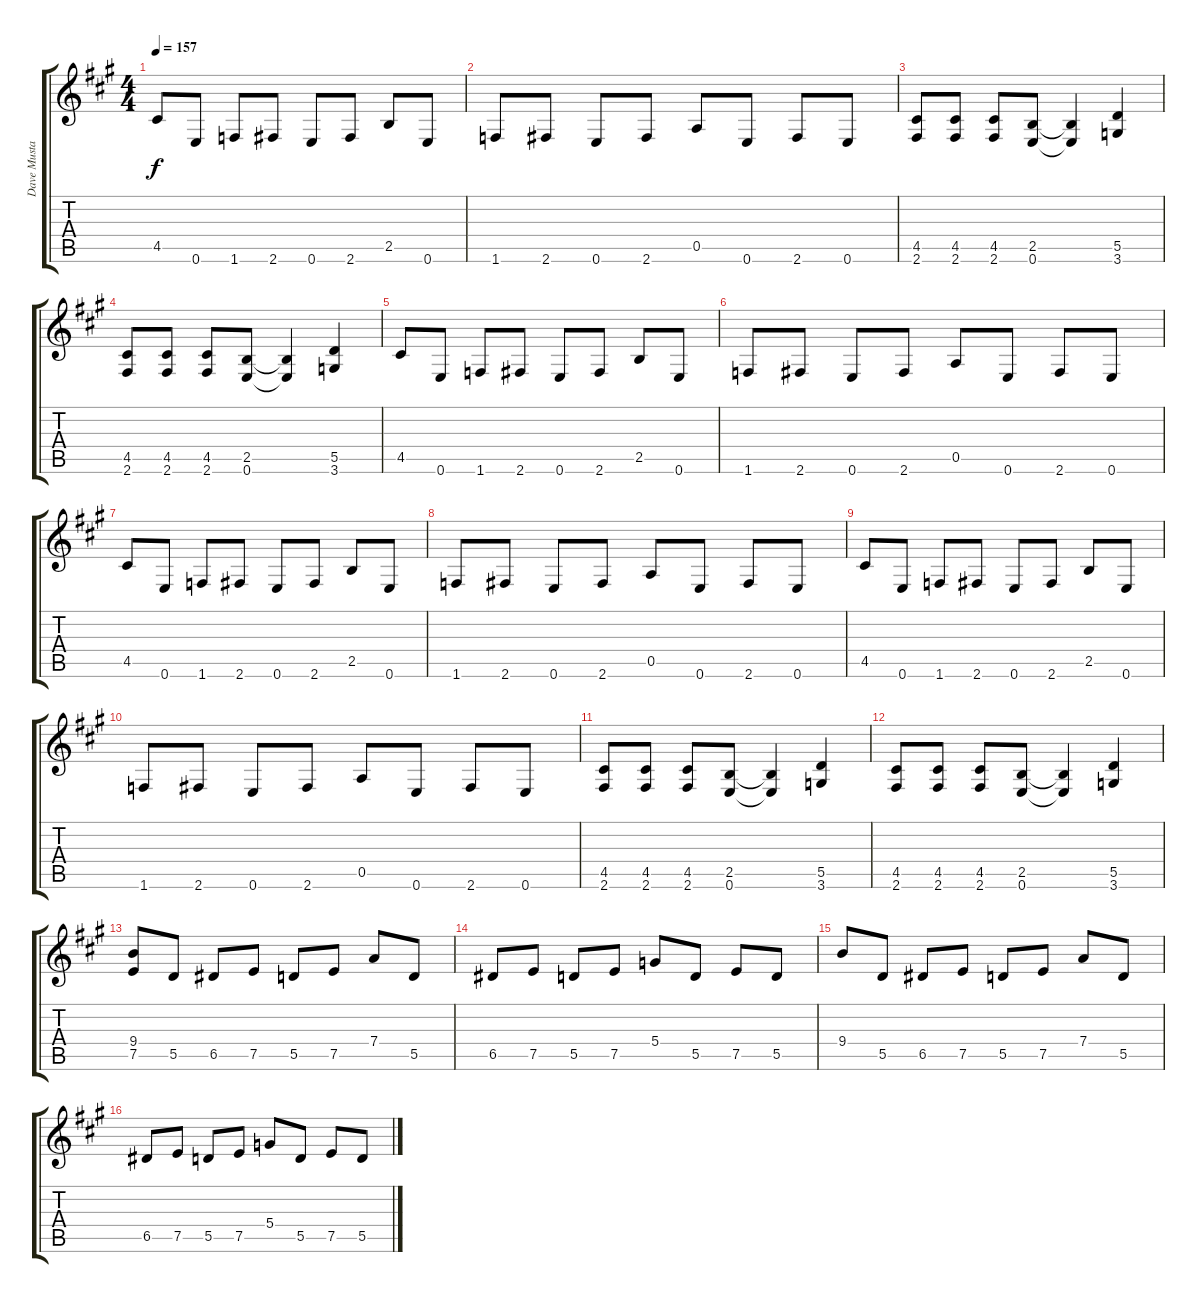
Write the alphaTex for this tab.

\track ("Dave Mustaine" "Dave Musta") {instrument distortionguitar}
\staff {score tabs}
\tuning (E4 B3 G3 D3 A2 E2) {hide}
\ts (4 4)
\tempo 157
\clef g2
\ks a
4.5.8{dy f} 0.6.8 1.6.8 2.6.8 0.6.8 2.6.8 2.5.8 0.6.8 |
1.6.8 2.6.8 0.6.8 2.6.8 0.5.8 0.6.8 2.6.8 0.6.8 |
(4.5 2.6).8 (4.5 2.6).8 (4.5 2.6).8 (2.5 0.6).8 (2.5{t} 0.6{t}).4 (5.5 3.6).4 |
(4.5 2.6).8 (4.5 2.6).8 (4.5 2.6).8 (2.5 0.6).8 (2.5{t} 0.6{t}).4 (5.5 3.6).4 |
4.5.8 0.6.8 1.6.8 2.6.8 0.6.8 2.6.8 2.5.8 0.6.8 |
1.6.8 2.6.8 0.6.8 2.6.8 0.5.8 0.6.8 2.6.8 0.6.8 |
4.5.8 0.6.8 1.6.8 2.6.8 0.6.8 2.6.8 2.5.8 0.6.8 |
1.6.8 2.6.8 0.6.8 2.6.8 0.5.8 0.6.8 2.6.8 0.6.8 |
4.5.8 0.6.8 1.6.8 2.6.8 0.6.8 2.6.8 2.5.8 0.6.8 |
1.6.8 2.6.8 0.6.8 2.6.8 0.5.8 0.6.8 2.6.8 0.6.8 |
(4.5 2.6).8 (4.5 2.6).8 (4.5 2.6).8 (2.5 0.6).8 (2.5{t} 0.6{t}).4 (5.5 3.6).4 |
(4.5 2.6).8 (4.5 2.6).8 (4.5 2.6).8 (2.5 0.6).8 (2.5{t} 0.6{t}).4 (5.5 3.6).4 |
(9.4 7.5).8 5.5.8 6.5.8 7.5.8 5.5.8 7.5.8 7.4.8 5.5.8 |
6.5.8 7.5.8 5.5.8 7.5.8 5.4.8 5.5.8 7.5.8 5.5.8 |
9.4.8 5.5.8 6.5.8 7.5.8 5.5.8 7.5.8 7.4.8 5.5.8 |
6.5.8 7.5.8 5.5.8 7.5.8 5.4.8 5.5.8 7.5.8 5.5.8
